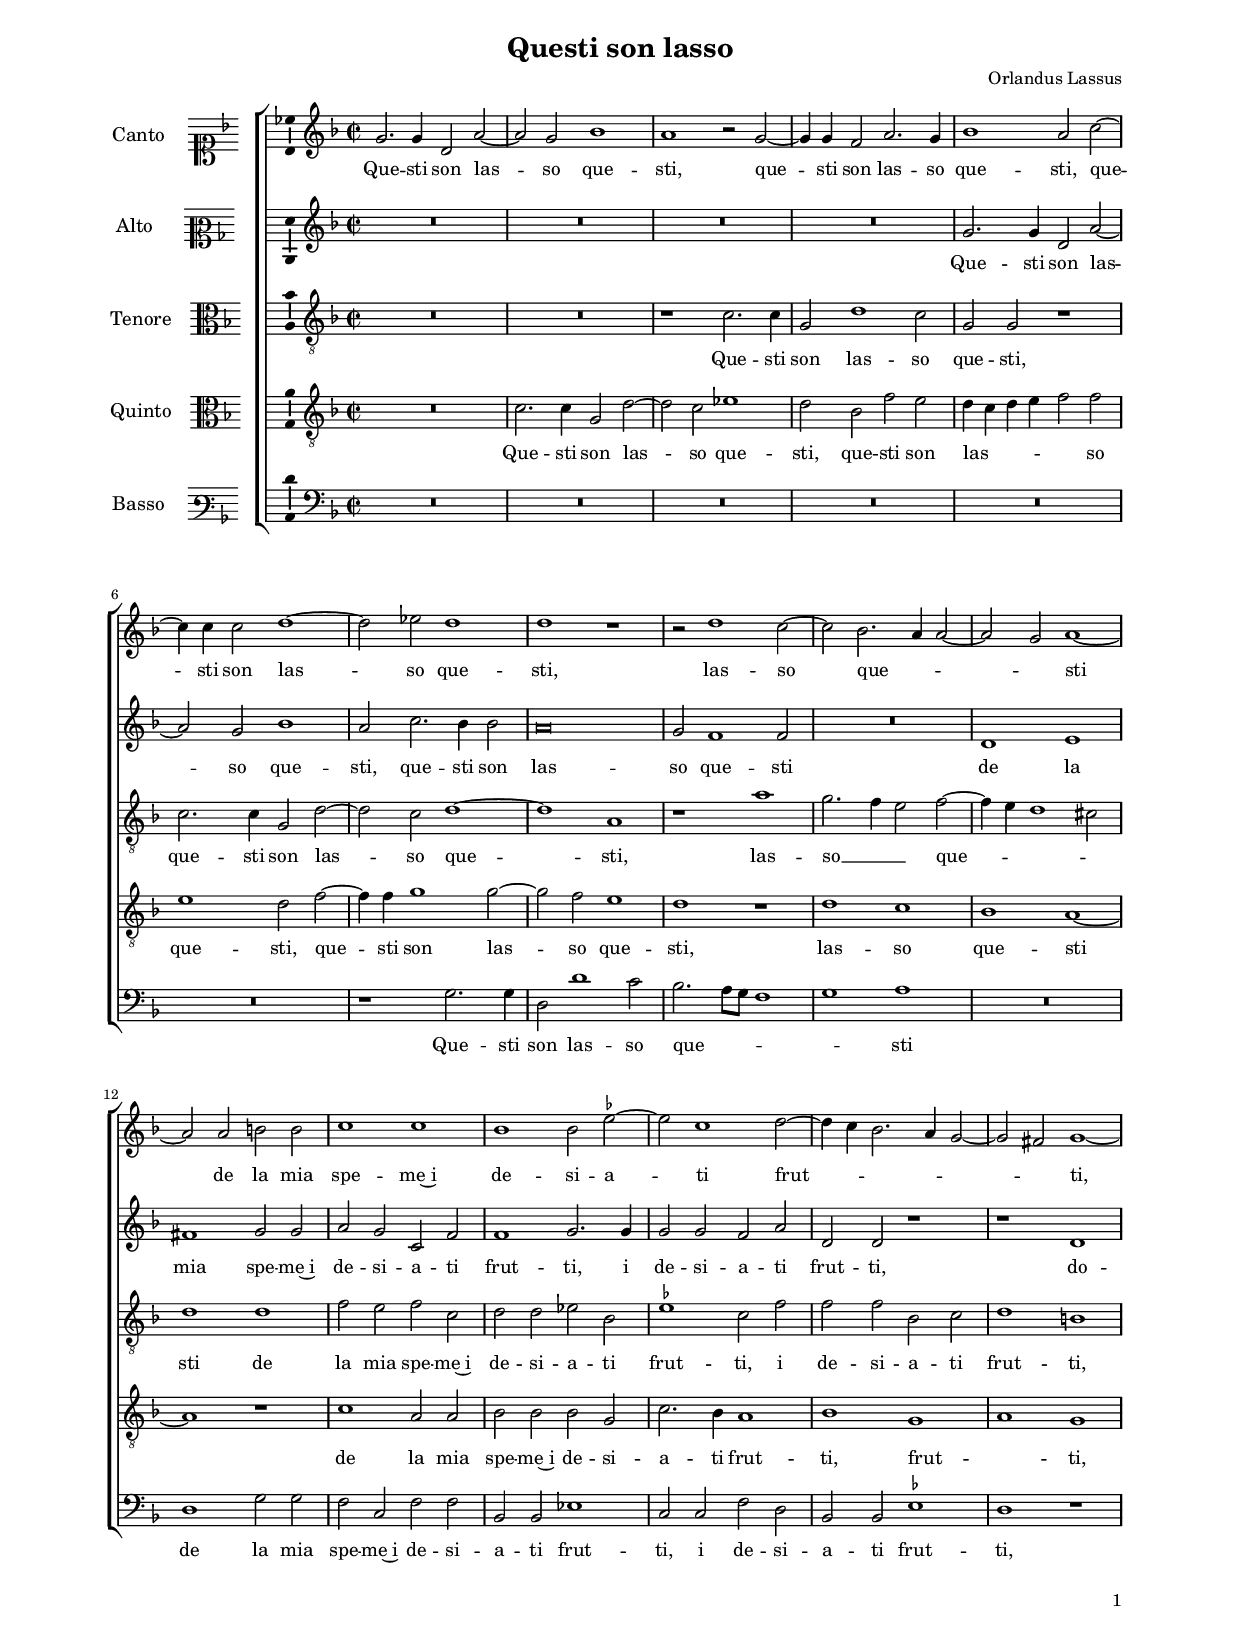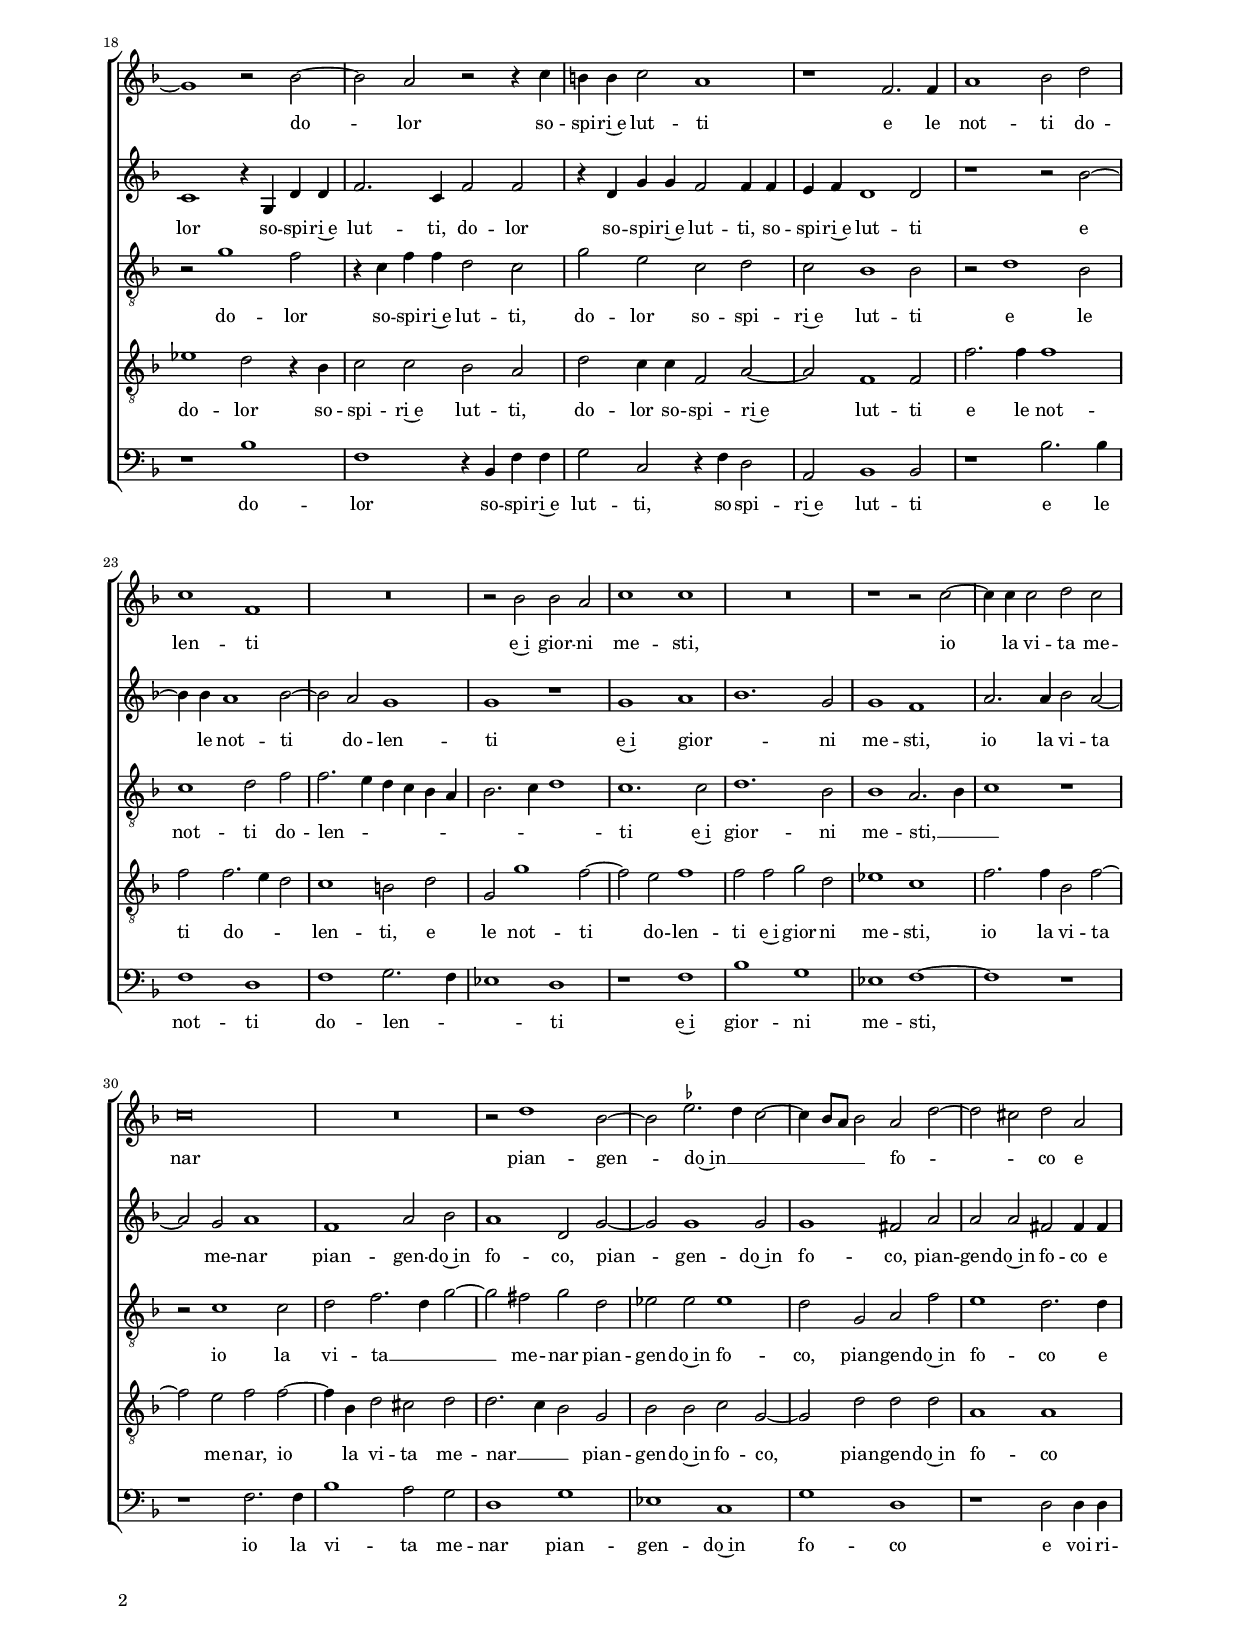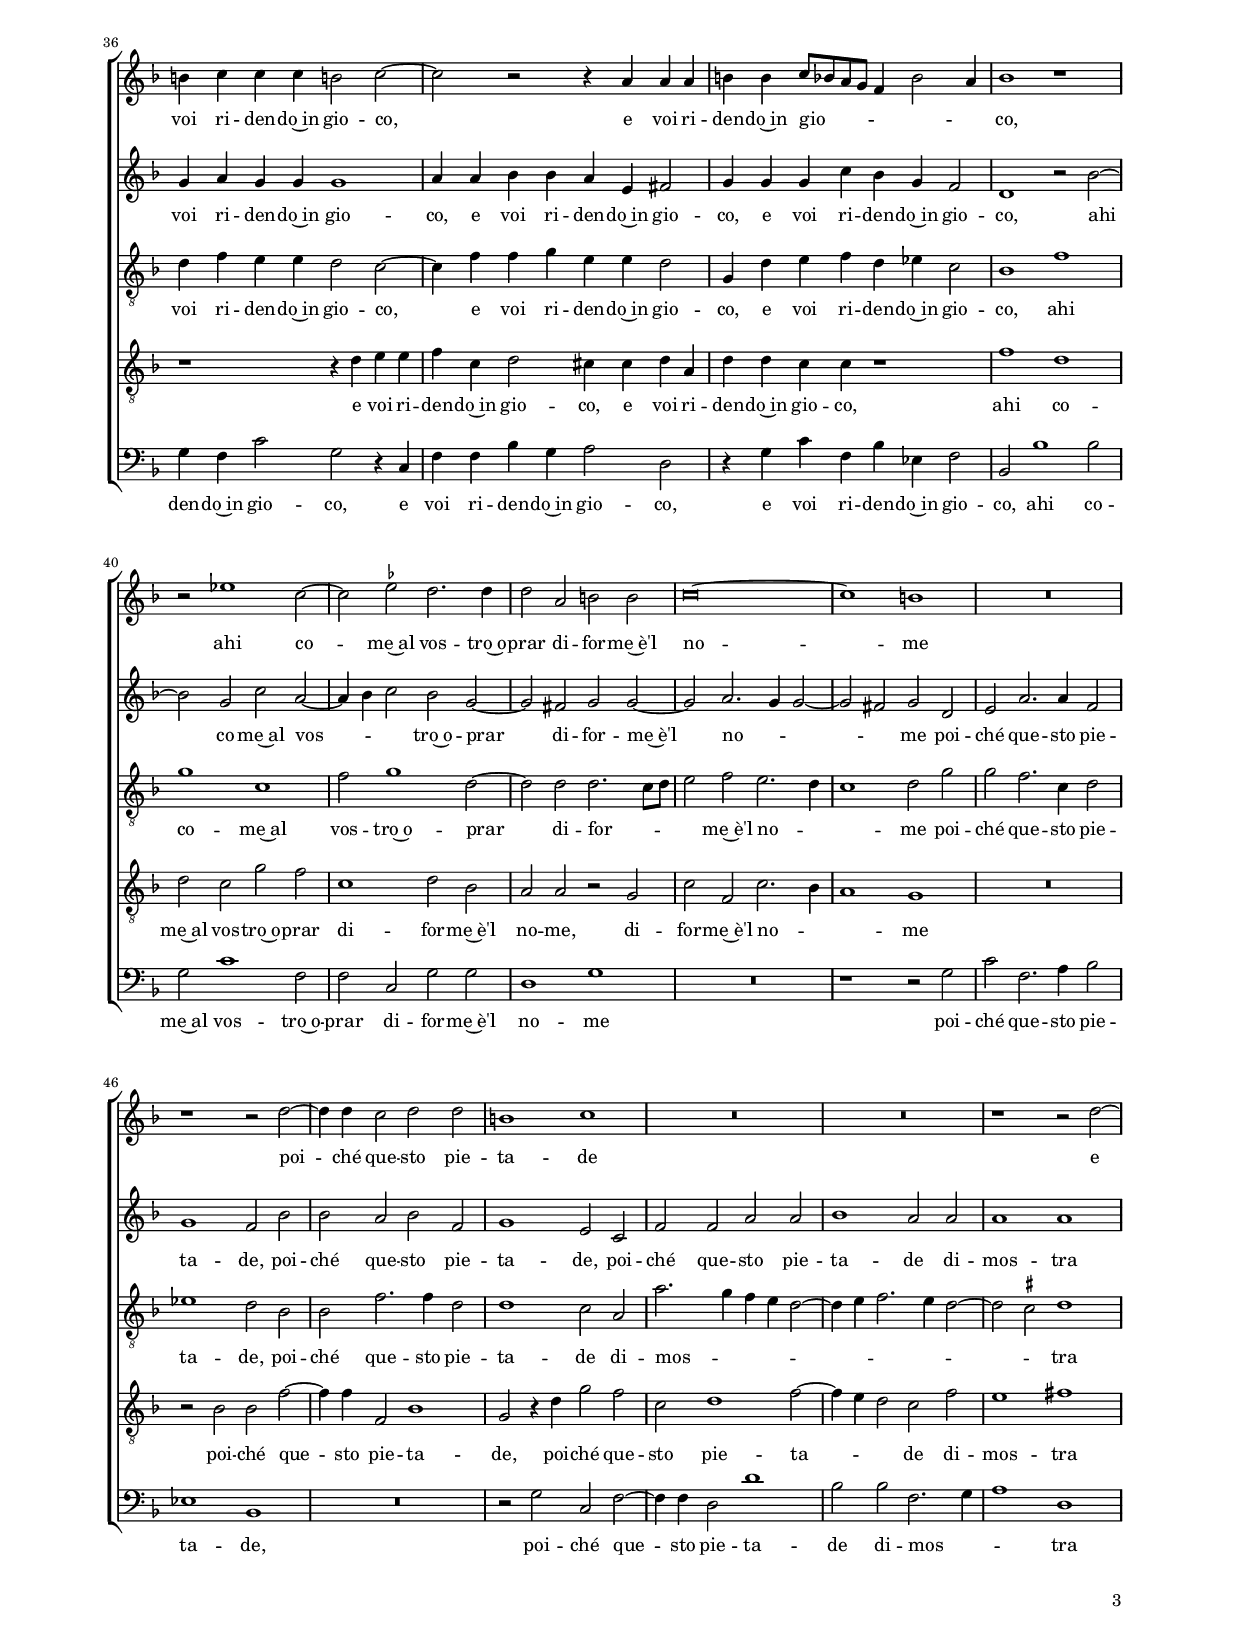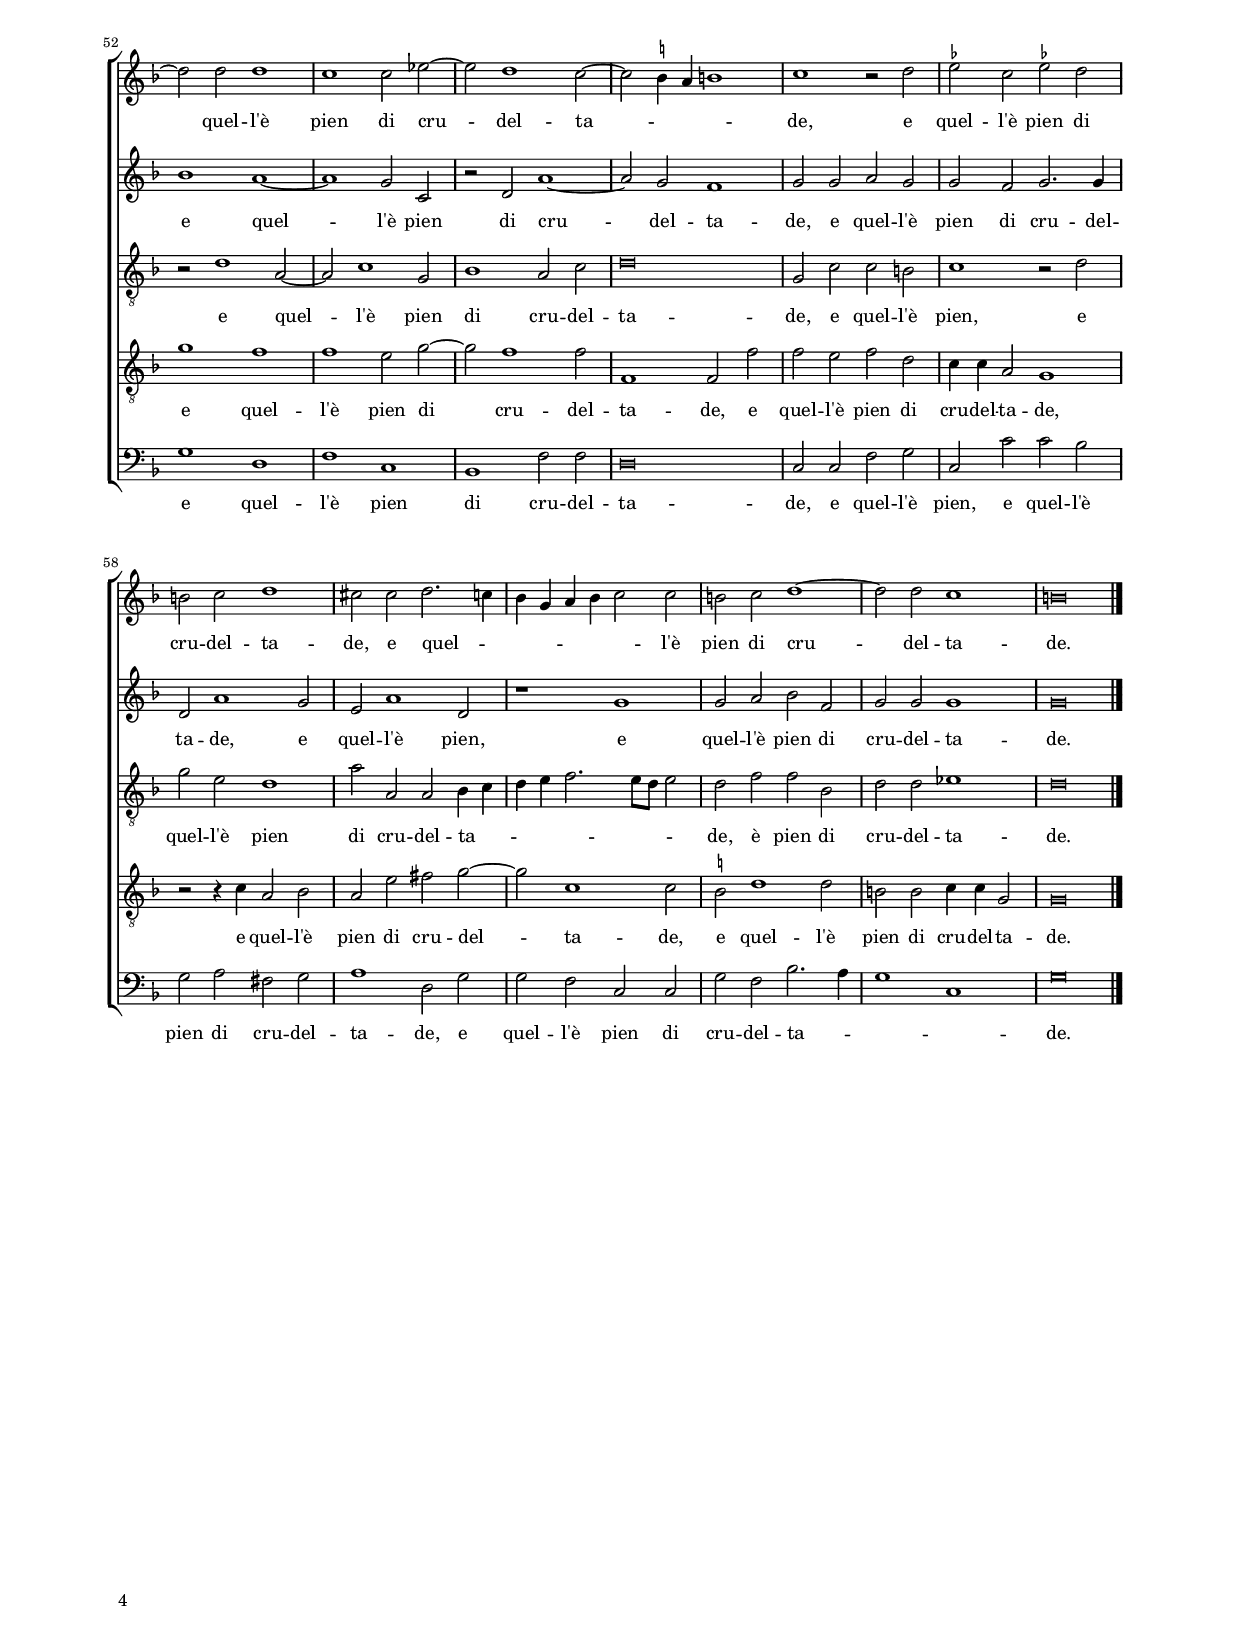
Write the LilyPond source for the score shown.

\header
{
  title="Questi son lasso"
  composer="Orlandus Lassus"
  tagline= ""
}

\version "2.24.1"
\language deutsch
#(set-global-staff-size 15)
% #(set-default-paper-size "letter")
#(ly:set-option 'point-and-click #f)


\paper
	{
	top-margin = 1.8 \cm
	bottom-margin = 1.2 \cm
	left-margin = 2 \cm
	right-margin = 2 \cm
	ragged-bottom = ##f
	ragged-last-bottom = ##t
	print-page-number = ##f
	system-system-spacing = #'((basic-distance . 16) (minimum-distance . 14) (padding . 5) (strechability . 150))
	oddFooterMarkup=\markup   \fill-line { "" \fromproperty #'page:page-number-string }
	evenFooterMarkup=\markup  \fill-line { \fromproperty #'page:page-number-string "" }
	last-bottom-spacing = #'((basic-distance . 12) (minimum-distance . 7) (padding . 4))
%	systems-per-page = 3
%	min-systems-per-page = 3
	markup-system-spacing.basic-distance = #12
	}

	
global = {
	\key f \major
	\time 2/2 \set Score.measureLength = #(ly:make-moment 2/1)
	\skip 1*2*63 \bar "|."
	}

	ficta = { \once \set suggestAccidentals = ##t }

	forget = #(define-music-function (music) (ly:music?) #{
		\accidentalStyle forget
		$music
		\accidentalStyle default
		#})


incipitcantus = \markup { \score {
	{
	\set Staff.instrumentName = \markup { \fontsize #1 "Canto" }
	\key f \major
	\clef soprano
	s4 \bar ""
	}
	\layout  {
	raggedright = ##t
	indent = 1.6 \cm
	line-width = 2.4\cm
	\context { \Staff \remove Time_signature_engraver }
	\override Staff.Clef.Y-extent = #'(0 . 0)
	}} \hspace #1 }

      
incipitaltus = \markup { \score {
	{
	\set Staff.instrumentName = \markup { \fontsize #1 "Alto" }
	\key f \major
	\clef mezzosoprano
	s4 \bar ""
	}
	\layout  {
	raggedright = ##t
	indent = 1.6 \cm
	line-width = 2.4\cm
	\context { \Staff \remove Time_signature_engraver }
	\override Staff.Clef.Y-extent = #'(0 . 0)
	}} \hspace #1 }


incipittenor = \markup { \score {
	{
	\set Staff.instrumentName = \markup { \fontsize #1 "Tenore" }
	\key f \major
	\clef alto
	s4 \bar ""
	}
	\layout  {
	raggedright = ##t
	indent = 1.6 \cm
	line-width = 2.4\cm
	\context { \Staff \remove Time_signature_engraver }
	\override Staff.Clef.Y-extent = #'(0 . 0)
	}} \hspace #1 }
      
      
incipitquintus = \markup { \score {
	{
	\set Staff.instrumentName = \markup { \fontsize #1 "Quinto" }
	\key f \major
	\clef alto
	s4 \bar ""
	}
	\layout  {
	raggedright = ##t
	indent = 1.6 \cm
	line-width = 2.4\cm
	\context { \Staff \remove Time_signature_engraver }
	\override Staff.Clef.Y-extent = #'(0 . 0)
	}} \hspace #1 }
      
      
incipitbassus = \markup { \score {
	{
	\set Staff.instrumentName = \markup { \fontsize #1 "Basso" }
	\key f \major
	\clef varbaritone
	s4 \bar ""
	}
	\layout  {
	raggedright = ##t
	indent = 1.6 \cm
	line-width = 2.4\cm
	\context { \Staff \remove Time_signature_engraver }
	\override Staff.Clef.Y-extent = #'(0 . 0)
	}} \hspace #1 }


cantus =  \relative c''
	{
	g2. g4 d2 a'~
	a2 g b1
	a1 r2 g~
	g4 g f2 a2. g4
%5
	b1 a2 c~ |
	c4 c c2 d1~
	d2 es d1
	d1 r
	r2 d1 c2~
%10
	c2 b2. a4 a2~ |
	a2 g a1~
	a2 a h h
	c1 c
	b1 b2 \ficta es~
%15
	\ficta es2 c1 d2~ |
	d4 c b2. a4 g2~
	g2 fis g1~
	g1 r2 b~
	b2 a r r4 c
%20
	h4 h c2 a1 |
	r1 f2. f4
	a1 b2 d
	c1 f,
	R\breve
%25
	r2 b b a |
	c1 c
	R\breve
	r1 r2 c~
	c4 c c2 d c
%30
	c\breve |
	R\breve
	r2 d1 b2~
	b2 \ficta es2. d4 c2~
	c4 b8 a b2 a d~
%35
	d2 cis d a |
	h4 c c c h!2 c~
	c2 r r4 a a a
	h4 h c8 b a g f4 b2 a4
	b1 r
%40
	r2 es1 c2~ |
	c2 \ficta es d2. d4
	d2 a h h
	c\breve~
	c1 h
%45
	R\breve |
	r1 r2 d~
	d4 d c2 d d
	h1 c
	R\breve
%50
	R\breve |
	r1 r2 d~
	d2 d d1
	c1 c2 es~
	es2 d1 c2~
%55
	c2 \ficta h4 a h!1 |
	c1 r2 d
	\ficta es2 c \ficta es! d
	h2 c d1
	cis2 cis d2. c4
%60
	b4 g a b c2 c |
	h2 c d1~
	d2 d c1
	h\breve |
	}


altus =  \relative c'
	{
	R\breve
	R\breve
	R\breve
	R\breve
%5
	g'2. g4 d2 a'~ |
	a2 g b1
	a2 c2. b4 b2
	a\breve
	g2 f1 f2
%10
	R\breve |
	d1 e
	fis1 g2 g
	a2 g c, f
	f1 g2. g4
%15
	g2 g f a |
	d,2 d r1
	r1 d
	c1 r4 g d' d
	f2. c4 f2 f
%20
	r4 d g g f2 f4 f |
	e4 f d1 d2
	r1 r2 b'~
	b4 b a1 b2~
	b2 a g1
%25
	g1 r |
	g1 a
	b1. g2
	g1 f
	a2. a4 b2 a~
%30
	a2 g a1 |
	f1 a2 b
	a1 d,2 g~
	g2 g1 g2
	g1 fis2 a
%35
	a2 a fis fis4 fis |
	g4 a g g g1
	a4 a b b a e fis2
	g4 g g c b g f2
	d1 r2 b'~
%40
	b2 g c a~ |
	a4 b c2 b g~
	g2 fis g g~
	g2 a2. g4 g2~
	g2 fis g d
%45
	e2 a2. a4 f2 |
	g1 f2 b
	b2 a b f
	g1 e2 c
	f2 f a a
%50
	b1 a2 a |
	a1 a
	b1 a~
	a1 g2 c,
	r2 d a'1~
%55
	a2 g f1 |
	g2 g a g
	g2 f g2. g4
	d2 a'1 g2
	e2 a1 d,2
%60
	r1 g |
	g2 a b f
	g2 g g1
	g\breve |
	}


tenor =  \relative c'
	{
	R\breve
	R\breve
	r1 c2. c4
	g2 d'1 c2
%5
	g2 g r1 |
	c2. c4 g2 d'~
	d2 c d1~
	d1 a
	r1 a'
%10
	g2. f4 e2 f~ |
	f4 e d1 cis2
	d1 d
	f2 e f c
	d2 d es b
%15
	\ficta es1 c2 f |
	f2 f b, c
	d1 h
	r2 g'1 f2
	r4 c f f d2 c
%20
	g'2 e c d |
	c2 b1 b2
	r2 d1 b2
	c1 d2 f
	f2. e4 d c b a
%25
	b2. c4 d1 |
	c1. c2
	d1. b2
	b1 a2. b4
	c1 r
%30
	r2 c1 c2 |
	d2 f2. d4 g2~
	g2 fis g d
	es2 es es1
	d2 g, a f'
%35
	e1 d2. d4 |
	d4 f e e d2 c~
	c4 f f g e e d2
	g,4 d' e f d es c2
	b1 f'
%40
	g1 c, |
	f2 g1 d2~
	d2 d d2. c8 d
	e2 f e2. d4
	c1 d2 g
%45
	g2 f2. c4 d2 |
	es1 d2 b
	b2 f'2. f4 d2
	d1 c2 a
	a'2. g4 f e d2~
%50
	d4 e f2. e4 d2~ |
	d2 \ficta cis d1
	r2 d1 a2~
	a2 c1 g2
	b1 a2 c
%55
	d\breve |
	g,2 c c h
	c1 r2 d
	g2 e d1
	a'2 a, a b4 c
%60
	d4 e f2. e8 d e2 |
	d2 f f b,
	d2 d es1
	d\breve |
	}


quintus  =  \relative c'
	{
	R\breve
	c2. c4 g2 d'~
	d2 c es1
	d2 b f' e
%5
	d4 c d e f2 f |
	e1 d2 f~
	f4 f g1 g2~
	g2 f e1
	d1 r
%10
	d1 c |
	b1 a~
	a1 r
	c1 a2 a
	b2 b b g
%15
	c2. b4 a1 |
	b1 g
	a1 g
	es'1 d2 r4 b
	c2 c b a
%20
	d2 c4 c f,2 a~ |
	a2 f1 f2
	f'2. f4 f1
	f2 f2. e4 d2
	c1 h2 d
%25
	g,2 g'1 f2~ |
	f2 e f1
	f2 f g d
	es1 c
	f2. f4 b,2 f'~
%30
	f2 e f f~ |
	f4 b, d2 cis d
	d2. c4 b2 g
	b2 b c g~
	g2 d' d d
%35
	a1 a |
	r1 r4 d e e
	f4 c d2 cis4 cis d a
	d4 d c c r1
	f1 d
%40
	d2 c g' f |
	c1 d2 b
	a2 a r g
	c2 f, c'2. b4
	a1 g
%45
	R\breve |
	r2 b b f'~
	f4 f f,2 b1
	g2 r4 d' g2 f
	c2 d1 f2~
%50
	f4 e d2 c f |
	e1 fis
	g1 f
	f1 e2 g~
	g2 f1 f2
%55
	f,1 f2 f' |
	f2 e f d
	c4 c a2 g1
	r2 r4 c a2 b
	a2 e' fis g~
%60
	g2 c,1 c2 |
	\ficta h2 d1 d2
	h2 h c4 c g2
	g\breve |
	}


bassus  =  \relative c
	{
	R\breve
	R\breve
	R\breve
	R\breve
%5
	R\breve |
	R\breve
	r1 g'2. g4
	d2 d'1 c2
	b2. a8 g f1
%10
	g1 a |
	R\breve
	d,1 g2 g
	f2 c f f
	b,2 b es1
%15
	c2 c f d |
	b2 b \ficta es1
	d1 r
	r1 b'
	f1 r4 b, f' f
%20
	g2 c, r4 f d2 |
	a2 b1 b2
	r1 b'2. b4
	f1 d
	f1 g2. f4
%25
	es1 d |
	r1 f
	b1 g
	es1 f~
	f1 r
%30
	r1 f2. f4 |
	b1 a2 g
	d1 g
	es1 c
	g'1 d
%35
	r1 d2 d4 d |
	g4 f c'2 g r4 c,
	f4 f b g a2 d,
	r4 g c f, b es, f2
	b,2 b'1 b2
%40
	g2 c1 f,2 |
	f2 c g' g
	d1 g
	R\breve
	r1 r2 g
%45
	c2 f,2. a4 b2 |
	es,1 b
	R\breve
	r2 g' c, f~
	f4 f d2 d'1
%50
	b2 b f2. g4 |
	a1 d,
	g1 d
	f1 c
	b1 f'2 f
%55
	d\breve |
	c2 c f g
	c,2 c' c b
	g2 a fis g
	a1 d,2 g
%60
	g2 f c c |
	g'2 f b2. a4
	g1 c,
	g'\breve |
	}


lyricscantus = \lyricmode {
	Que -- sti son las -- so que -- sti,
	que -- sti son las -- so que -- sti,
	que -- sti son las -- so que -- sti,
	las -- so que -- _ _ _ sti
	de la mia spe -- me~i de -- si -- a -- ti frut -- _ _ _ _ _ ti,
	do -- lor so -- spi -- ri~e lut -- ti
	e le not -- ti do -- len -- ti e~i gior -- ni me -- sti,
	io la vi -- ta me -- nar pian -- gen -- do~in __ _ _ _ _ _ fo -- _ _ co
	e voi ri -- den -- do~in gio -- co,
	e voi ri -- den -- do~in gio -- _ _ _ _ _ _ co,
	ahi co -- me~al vos -- tro~o -- prar di -- for -- me~è'l no -- me
	poi -- ché que -- sto pie -- ta -- de
	e quel -- l'è pien di cru -- del -- ta -- _ _ _ de,
	e quel -- l'è pien di cru -- del -- ta -- de,
	e quel -- _ _ _ _ _ _ l'è pien di cru -- del -- ta -- de.
	}


lyricsaltus = \lyricmode {
	Que -- sti son las -- so que -- sti,
	que -- sti son las -- so que -- sti
	de la mia spe -- me~i de -- si -- a -- ti frut -- ti,
	i de -- si -- a -- ti frut -- ti,
	do -- lor so -- spi -- ri~e lut -- ti,
	do -- lor so -- spi -- ri~e lut -- ti,
	so -- spi -- ri~e lut -- ti
	e le not -- ti do -- len -- ti e~i gior -- _ ni me -- sti,
	io la vi -- ta me -- nar pian -- gen -- do~in fo -- co,
	pian -- gen -- do~in fo -- co,
	pian -- gen -- do~in fo -- co
	e voi ri -- den -- do~in gio -- co,
	e voi ri -- den -- do~in gio -- co,
	e voi ri -- den -- do~in gio -- co,
	ahi co -- me~al vos -- _ _ tro~o -- prar di -- for -- me~è'l no -- _ _ _ me
	poi -- ché que -- sto pie -- ta -- de,
	poi -- ché que -- sto pie -- ta -- de,
	poi -- ché que -- sto pie -- ta -- de
	di -- mos -- tra e quel -- l'è pien di cru -- del -- ta -- de,
	e quel -- l'è pien di cru -- del -- ta -- de,
	e quel -- l'è pien,
	e quel -- l'è pien di cru -- del -- ta -- de.
	}


lyricstenor = \lyricmode {
	Que -- sti son las -- so que -- sti,
	que -- sti son las -- so que -- sti,
	las -- so __ _ _ que -- _ _ _ sti
	de la mia spe -- me~i de -- si -- a -- ti frut -- ti,
	i de -- si -- a -- ti frut -- ti,
	do -- lor so -- spi -- ri~e lut -- ti,
	do -- lor so -- spi -- ri~e lut -- ti
	e le not -- ti do -- len -- _ _ _ _ _ _ _ _ ti e~i gior -- ni me -- sti, __ _ _
	io la vi -- ta __ _ _ me -- nar pian -- gen -- do~in fo -- co,
	pian -- gen -- do~in fo -- co
	e voi ri -- den -- do~in gio -- co,
	e voi ri -- den -- do~in gio -- co,
	e voi ri -- den -- do~in gio -- co,
	ahi co -- me~al vos -- tro~o -- prar di -- for -- _ _ _ me~è'l no -- _ _ me
	poi -- ché que -- sto pie -- ta -- de,
	poi -- ché que -- sto pie -- ta -- de
	di -- mos -- _ _ _ _ _ _ _ _ _ tra e quel -- l'è pien di cru -- del -- ta -- de,
	e quel -- l'è pien,
	e quel -- l'è pien di cru -- del -- ta -- _ _ _ _ _ _ _ de,
	è pien di cru -- del -- ta -- de.
	}


lyricsquintus = \lyricmode {
	Que -- sti son las -- so que -- sti,
	que -- sti son las -- _ _ _ _ so que -- sti,
	que -- sti son las -- so que -- sti,
	las -- so que -- sti
	de la mia spe -- me~i de -- si -- a -- ti frut -- ti,
	frut -- _ ti,
	do -- lor so -- spi -- ri~e lut -- ti,
	do -- lor so -- spi -- ri~e lut -- ti
	e le not -- ti do -- _ _ len -- ti,
	e le not -- ti do -- len -- ti e~i gior -- ni me -- sti,
	io la vi -- ta me -- nar,
	io la vi -- ta me -- nar __ _ _ pian -- gen -- do~in fo -- co,
	pian -- gen -- do~in fo -- co
	e voi ri -- den -- do~in gio -- co,
	e voi ri -- den -- do~in gio -- co,
	ahi co -- me~al vos -- tro~o -- prar di -- for -- me~è'l no -- me,
	di -- for -- me~è'l no -- _ _ me
	poi -- ché que -- sto pie -- ta -- de,
	poi -- ché que -- sto pie -- ta -- _ _ de
	di -- mos -- tra e quel -- l'è pien di cru -- del -- ta -- de,
	e quel -- l'è pien di cru -- del -- ta -- de,
	e quel -- l'è pien di cru -- del -- ta -- de,
	e quel -- l'è pien di cru -- del -- ta -- de.
	}


lyricsbassus = \lyricmode {
	Que -- sti son las -- so que -- _ _ _ _ sti
	de la mia spe -- me~i de -- si -- a -- ti frut -- ti,
	i de -- si -- a -- ti frut -- ti,
	do -- lor so -- spi -- ri~e lut -- ti,
	so -- spi -- ri~e lut -- ti
	e le not -- ti do -- len -- _ _ ti e~i gior -- ni me -- sti,
	io la vi -- ta me -- nar pian -- gen -- do~in fo -- co
	e voi ri -- den -- do~in gio -- co,
	e voi ri -- den -- do~in gio -- co,
	e voi ri -- den -- do~in gio -- co,
	ahi co -- me~al vos -- tro~o -- prar di -- for -- me~è'l no -- me
	poi -- ché que -- sto pie -- ta -- de,
	poi -- ché que -- sto pie -- ta -- de
	di -- mos -- _ _ tra e quel -- l'è pien di cru -- del -- ta -- de,
	e quel -- l'è pien,
	e quel -- l'è pien di cru -- del -- ta -- de,
	e quel -- l'è pien di cru -- del -- ta -- _ _ _ de.
	}


\score
{  
	\transpose c c {
	\new ChoirStaff \with { \override StaffGrouper.staff-staff-spacing.basic-distance = #12 }
	<<

	\new Staff << \global
	\new Voice="v1" {
		\set Staff.instrumentName=\incipitcantus
%		\set Staff.instrumentName= "S"
		\set Staff.midiInstrument = "reed organ"
		\clef violin
		\cantus }
	\new Lyrics \lyricsto "v1" {\lyricscantus }
	>>


	\new Staff << \global
	\new Voice="v2" {
		\set Staff.instrumentName=\incipitaltus
%		\set Staff.instrumentName= "A"
		\set Staff.midiInstrument = "reed organ"
		\clef violin 
		\altus}
	\new Lyrics \lyricsto "v2" {\lyricsaltus }
	>>


	\new Staff << \global
	\new Voice="v3" {
		\set Staff.instrumentName=\incipittenor
%		\set Staff.instrumentName= "T"
		\set Staff.midiInstrument = "reed organ"
		\clef "G_8"
		\tenor }
	\new Lyrics \lyricsto "v3" {\lyricstenor }
	>>


	\new Staff << \global
	\new Voice="v5" {
		\set Staff.instrumentName=\incipitquintus
%		\set Staff.instrumentName= "Q"
		\set Staff.midiInstrument = "reed organ"
		\clef "G_8"
		\quintus}
	\new Lyrics \lyricsto "v5" {\lyricsquintus }
	>>


	\new Staff << \global
	\new Voice="v4" {
		\set Staff.instrumentName=\incipitbassus
%		\set Staff.instrumentName= "B"
		\set Staff.midiInstrument = "reed organ"
		\clef bass 
		\bassus }
	\new Lyrics \lyricsto "v4" {\lyricsbassus}
	>>

	>>
	} % transpose

	\layout
	{
	indent = 2.5\cm
	\context { \Lyrics \override VerticalAxisGroup.nonstaff-relatedstaff-spacing.padding = #1.4 }
%	\context { \Lyrics \override LyricText.font-size = #1 }
	\context { \Staff \override TimeSignature.break-visibility = #end-of-line-invisible }
	\context { \Staff \consists Ambitus_engraver }
	\context { \Score \override BarNumber.padding = #2 }
	\context { \Voice \override NoteHead.style = #'baroque }
	}

\midi
	{
	\tempo 2 = 90
	}

}


% EOF
